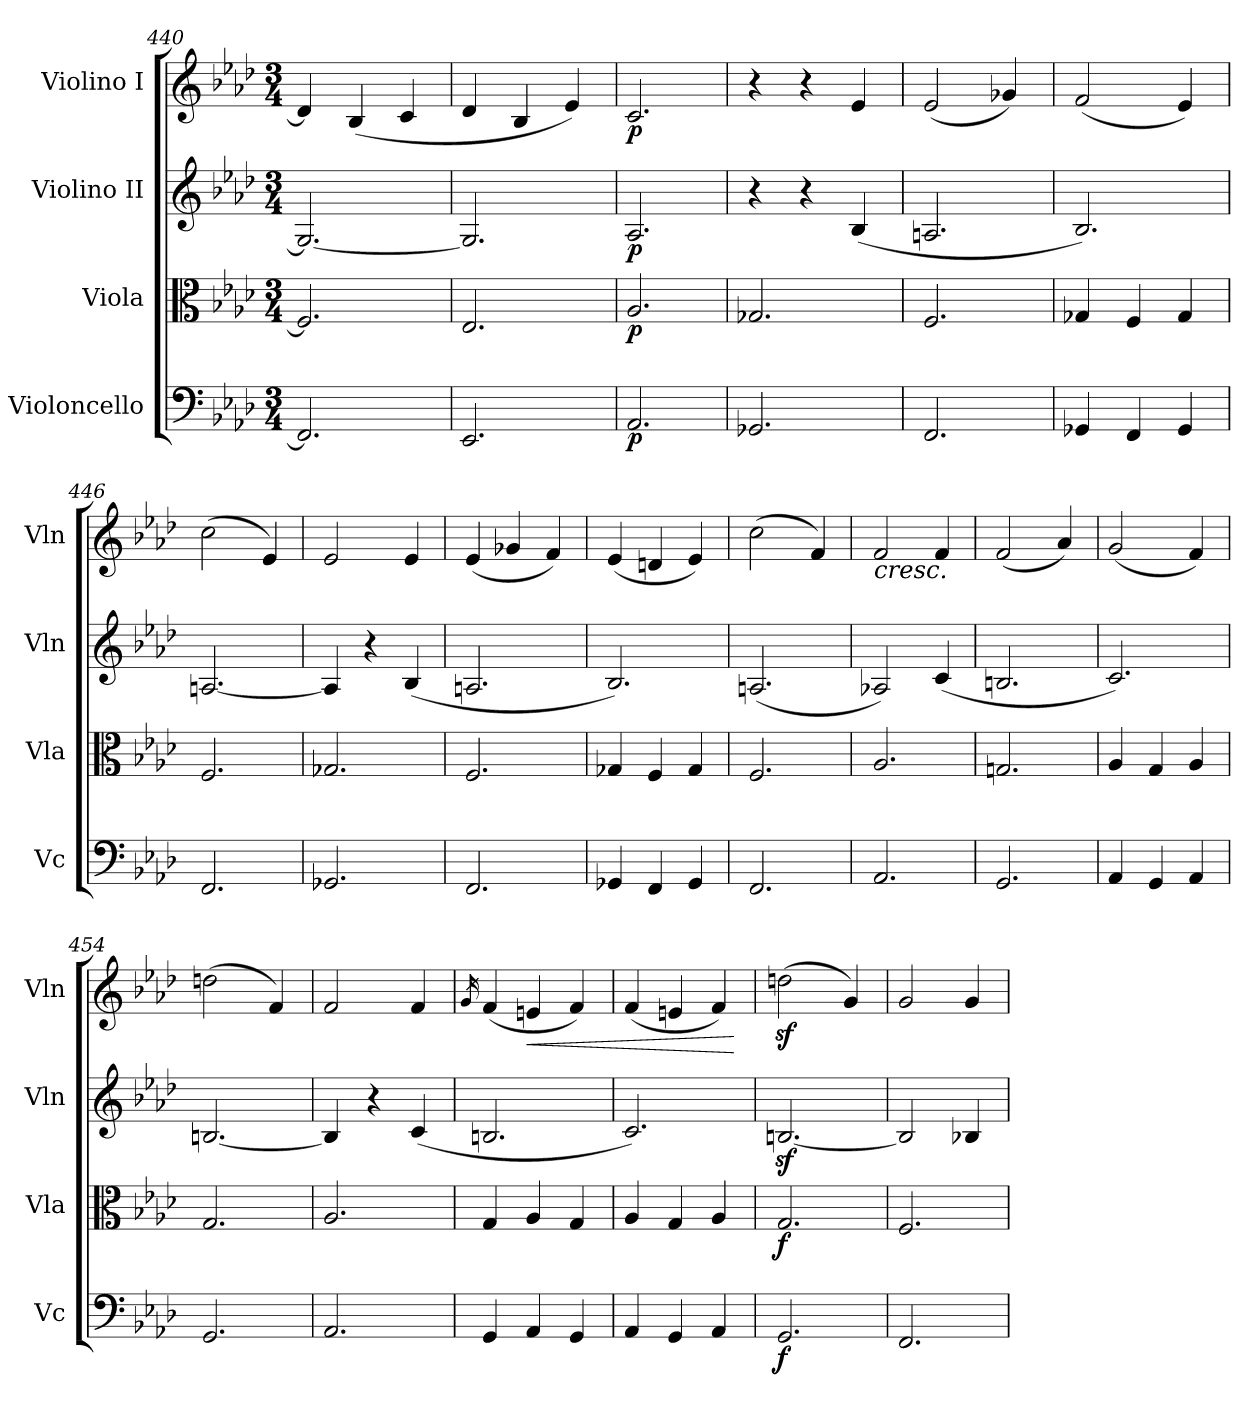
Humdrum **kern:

**kern	**dynam	**kern	**dynam	**kern	**dynam	**kern	**dynam
*part4	*part4	*part3	*part3	*part2	*part2	*part1	*part1
*staff4	*staff4	*staff3	*staff3	*staff2	*staff2	*staff1	*staff1
*I"Violoncello	*	*I"Viola	*	*I"Violino II	*	*I"Violino I	*
*I'Vc	*	*I'Vla	*	*I'Vln	*	*I'Vln	*
*clefF4	*	*clefC3	*	*clefG2	*	*clefG2	*
*k[b-e-a-d-]	*	*k[b-e-a-d-]	*	*k[b-e-a-d-]	*	*k[b-e-a-d-]	*
*M3/4	*	*M3/4	*	*M3/4	*	*M3/4	*
=440	=440	=440	=440	=440	=440	=440	=440
*^	*	*^	*	*^	*	*	*
2.FF-/]	4ryy	.	2.F-/]	4ryy	.	2.G/_	4ryy	.	4d-/]	.
.	2ryy	.	.	2ryy	.	.	2ryy	.	(4B-/	.
.	.	.	.	.	.	.	.	.	4c/	.
*v	*v	*	*	*	*	*v	*v	*	*	*
*	*	*v	*v	*	*	*	*	*
=441	=441	=441	=441	=441	=441	=441	=441
2.EE-/	.	2.E-/	.	2.G/]	.	4d-/	.
.	.	.	.	.	.	4B-/	.
.	.	.	.	.	.	4e-/)	.
=442	=442	=442	=442	=442	=442	=442	=442
!	!LO:DY:b	!	!LO:DY:b	!	!LO:DY:b	!	!LO:DY:b
2.AA-/	p	2.A-/	p	2.A-/	p	2.c/	p
=443	=443	=443	=443	=443	=443	=443	=443
2.GG-X/	.	2.G-X/	.	4r	.	4r	.
.	.	.	.	4r	.	4r	.
.	.	.	.	(4B-/	.	4e-/	.
=444	=444	=444	=444	=444	=444	=444	=444
2.FF/	.	2.F/	.	2.An/	.	(2e-/	.
.	.	.	.	.	.	4g-X/)	.
=445	=445	=445	=445	=445	=445	=445	=445
4GG-X/	.	4G-X/	.	2.B-/)	.	(2f/	.
4FF/	.	4F/	.	.	.	.	.
4GG-/	.	4G-/	.	.	.	4e-/)	.
!!LO:LB:g=z
=446	=446	=446	=446	=446	=446	=446	=446
2.FF/	.	2.F/	.	[2.An/	.	(2cc\	.
.	.	.	.	.	.	4e-/)	.
=447	=447	=447	=447	=447	=447	=447	=447
2.GG-X/	.	2.G-X/	.	4A/]	.	2e-/	.
.	.	.	.	4r	.	.	.
.	.	.	.	(4B-/	.	4e-/	.
=448	=448	=448	=448	=448	=448	=448	=448
2.FF/	.	2.F/	.	2.An/	.	(4e-/	.
.	.	.	.	.	.	4g-X/	.
.	.	.	.	.	.	4f/)	.
=449	=449	=449	=449	=449	=449	=449	=449
4GG-X/	.	4G-X/	.	2.B-/)	.	(4e-/	.
4FF/	.	4F/	.	.	.	4dn/	.
4GG-/	.	4G-/	.	.	.	4e-/)	.
=450	=450	=450	=450	=450	=450	=450	=450
2.FF/	.	2.F/	.	(2.An/	.	(2cc\	.
.	.	.	.	.	.	4f/)	.
=451	=451	=451	=451	=451	=451	=451	=451
!	!	!	!	!	!	!	!LO:HP:b
2.AA-/	.	2.A-/	.	2A-X/)	.	2f/	<
.	.	.	.	(4c/	.	4f/	.
=452	=452	=452	=452	=452	=452	=452	=452
2.GG/	.	2.Gn/	.	2.Bn/	.	(2f/	.
.	.	.	.	.	.	4a-/)	.
=453	=453	=453	=453	=453	=453	=453	=453
4AA-/	.	4A-/	.	2.c/)	.	(2g/	.
4GG/	.	4G/	.	.	.	.	.
4AA-/	.	4A-/	.	.	.	4f/)	.
=454	=454	=454	=454	=454	=454	=454	=454
2.GG/	.	2.G/	.	[2.Bn/	.	(2ddn\	.
.	.	.	.	.	.	4f/)	.
=455	=455	=455	=455	=455	=455	=455	=455
2.AA-/	.	2.A-/	.	4B/]	.	2f/	.
.	.	.	.	4r	.	.	.
.	.	.	.	(4c/	.	4f/	.
=456	=456	=456	=456	=456	=456	=456	=456
.	.	.	.	.	.	16qg/	.
*	*	*	*	*^	*	*	*
4GG/	.	4G/	.	2.Bn/	4ryy	.	(4f/	.
!	!	!	!	!	!	!	!	!LO:HP:b
4AA-/	.	4A-/	.	.	2ryy	.	4en/	<
4GG/	.	4G/	.	.	.	.	4f/)	.
*	*	*	*	*v	*v	*	*	*
!!LO:PB:g=z
=457	=457	=457	=457	=457	=457	=457	=457
4AA-/	.	4A-/	.	2.c/)	.	(4f/	.
4GG/	.	4G/	.	.	.	4en/	.
4AA-/	.	4A-/	.	.	.	4f/)	.
.	.	.	.	.	.	.	[ [
=458	=458	=458	=458	=458	=458	=458	=458
!	!LO:DY:b	!	!LO:DY:b	!	!	!	!
2.GG/	f	2.G/	f	[2.Bnz</	.	(2ddnz<\	.
.	.	.	.	.	.	4g/)	.
=459	=459	=459	=459	=459	=459	=459	=459
2.FF/	.	2.F/	.	2B/]	.	2g/	.
.	.	.	.	4B-X/	.	4g/	.
=	=	=	=	=	=	=	=
*-	*-	*-	*-	*-	*-	*-	*-
